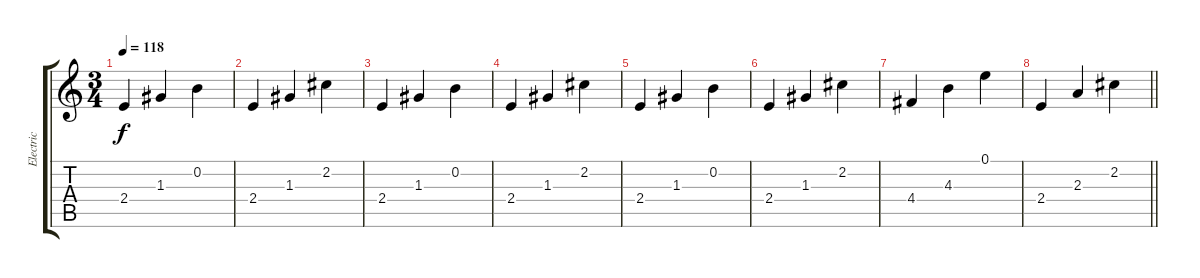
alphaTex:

\track ("Electric" "Electric") {instrument overdrivenguitar}
\staff {score tabs}
\tuning (E4 B3 G3 D3 A2 E2) {hide}
\ts (3 4)
\tempo 118
\clef g2
\ks c
2.4.4{dy f} 1.3.4 0.2.4 |
2.4.4 1.3.4 2.2.4 |
2.4.4 1.3.4 0.2.4 |
2.4.4 1.3.4 2.2.4 |
2.4.4 1.3.4 0.2.4 |
2.4.4 1.3.4 2.2.4 |
4.4.4 4.3.4 0.1.4 |
\barLineRight lightlight
2.4.4 2.3.4 2.2.4
